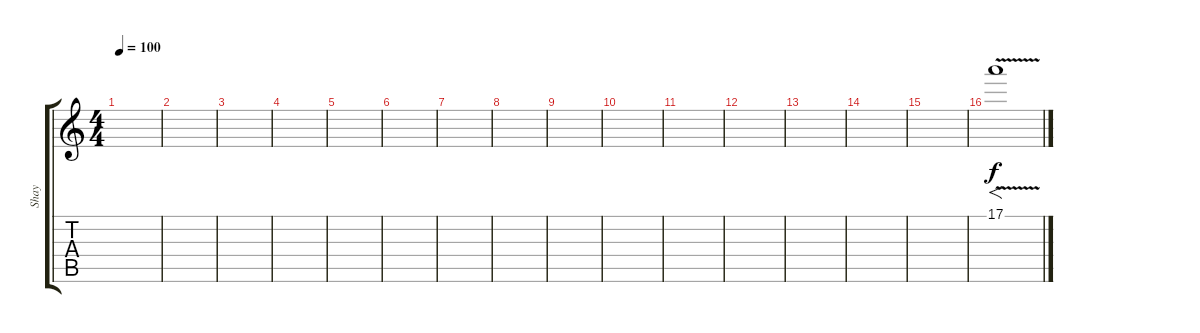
\track ("Shay" "Shay") {instrument distortionguitar}
\staff {score tabs}
\tuning (E4 B3 G3 D3 A2 E2) {hide}
\ts (4 4)
\tempo 100
\clef g2
\ks c
|
|
|
|
|
|
|
|
|
|
|
|
|
|
|
17.1{v}.1{f}
